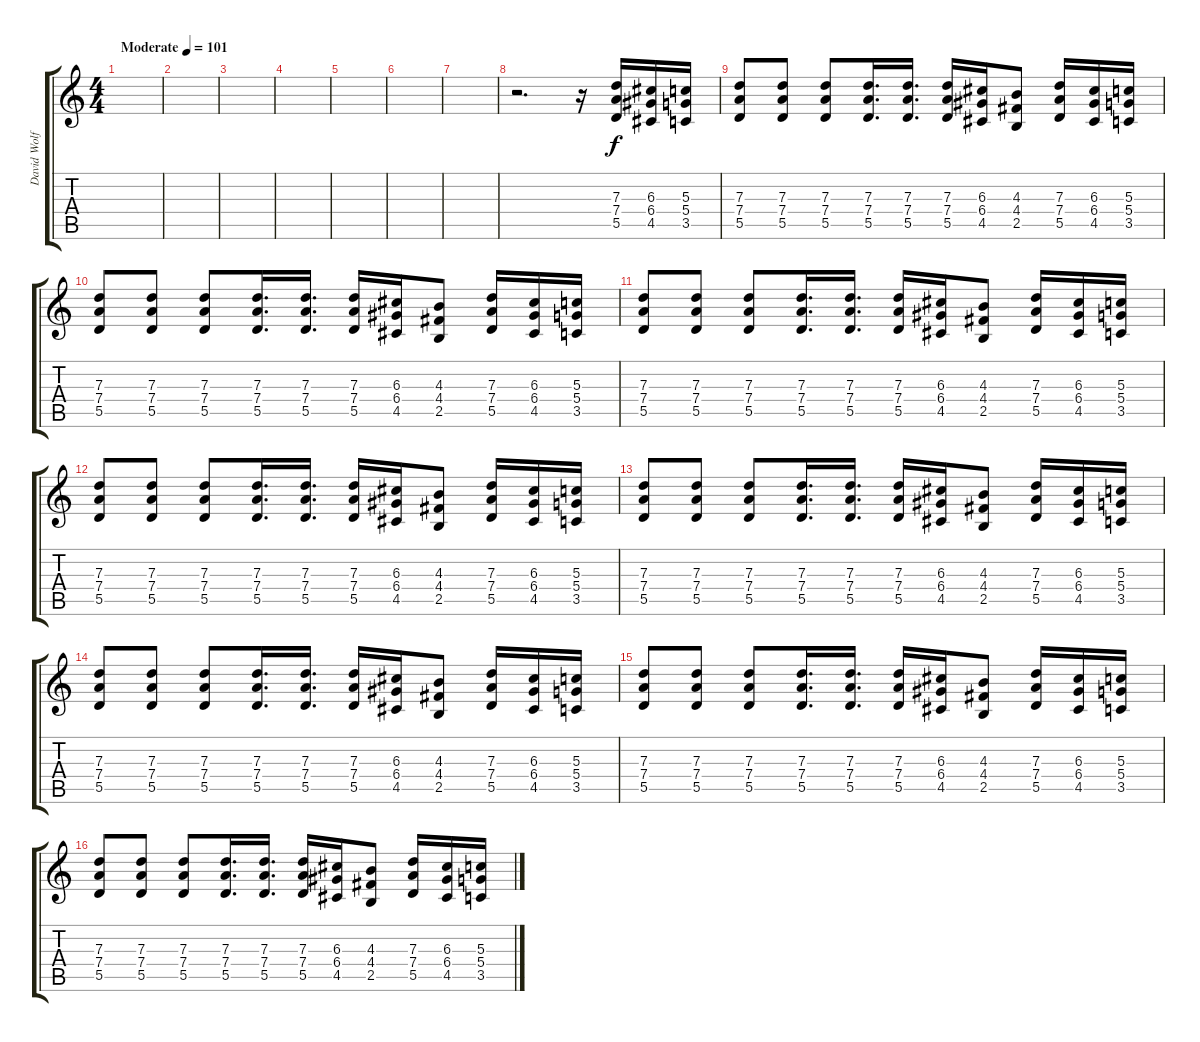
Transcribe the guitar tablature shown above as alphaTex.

\track ("David Wolfenden" "David Wolf") {instrument electricguitarclean}
\staff {score tabs}
\tuning (E4 B3 G3 D3 A2 E2) {hide}
\ts (4 4)
\tempo (101 "Moderate")
\clef g2
\ks c
|
|
|
|
|
|
|
r.2{d} r.16 (7.3 7.4 5.5).16 (6.3 6.4 4.5).16 (5.3 5.4 3.5).16 |
(7.3 7.4 5.5).8 (7.3 7.4 5.5).8 (7.3 7.4 5.5).8 (7.3 7.4 5.5).16{d} (7.3 7.4 5.5).16{d} (7.3 7.4 5.5).16 (6.3 6.4 4.5).16 (4.3 4.4 2.5).8 (7.3 7.4 5.5).16 (6.3 6.4 4.5).16 (5.3 5.4 3.5).16 |
(7.3 7.4 5.5).8 (7.3 7.4 5.5).8 (7.3 7.4 5.5).8 (7.3 7.4 5.5).16{d} (7.3 7.4 5.5).16{d} (7.3 7.4 5.5).16 (6.3 6.4 4.5).16 (4.3 4.4 2.5).8 (7.3 7.4 5.5).16 (6.3 6.4 4.5).16 (5.3 5.4 3.5).16 |
(7.3 7.4 5.5).8 (7.3 7.4 5.5).8 (7.3 7.4 5.5).8 (7.3 7.4 5.5).16{d} (7.3 7.4 5.5).16{d} (7.3 7.4 5.5).16 (6.3 6.4 4.5).16 (4.3 4.4 2.5).8 (7.3 7.4 5.5).16 (6.3 6.4 4.5).16 (5.3 5.4 3.5).16 |
(7.3 7.4 5.5).8 (7.3 7.4 5.5).8 (7.3 7.4 5.5).8 (7.3 7.4 5.5).16{d} (7.3 7.4 5.5).16{d} (7.3 7.4 5.5).16 (6.3 6.4 4.5).16 (4.3 4.4 2.5).8 (7.3 7.4 5.5).16 (6.3 6.4 4.5).16 (5.3 5.4 3.5).16 |
(7.3 7.4 5.5).8 (7.3 7.4 5.5).8 (7.3 7.4 5.5).8 (7.3 7.4 5.5).16{d} (7.3 7.4 5.5).16{d} (7.3 7.4 5.5).16 (6.3 6.4 4.5).16 (4.3 4.4 2.5).8 (7.3 7.4 5.5).16 (6.3 6.4 4.5).16 (5.3 5.4 3.5).16 |
(7.3 7.4 5.5).8 (7.3 7.4 5.5).8 (7.3 7.4 5.5).8 (7.3 7.4 5.5).16{d} (7.3 7.4 5.5).16{d} (7.3 7.4 5.5).16 (6.3 6.4 4.5).16 (4.3 4.4 2.5).8 (7.3 7.4 5.5).16 (6.3 6.4 4.5).16 (5.3 5.4 3.5).16 |
(7.3 7.4 5.5).8 (7.3 7.4 5.5).8 (7.3 7.4 5.5).8 (7.3 7.4 5.5).16{d} (7.3 7.4 5.5).16{d} (7.3 7.4 5.5).16 (6.3 6.4 4.5).16 (4.3 4.4 2.5).8 (7.3 7.4 5.5).16 (6.3 6.4 4.5).16 (5.3 5.4 3.5).16 |
(7.3 7.4 5.5).8 (7.3 7.4 5.5).8 (7.3 7.4 5.5).8 (7.3 7.4 5.5).16{d} (7.3 7.4 5.5).16{d} (7.3 7.4 5.5).16 (6.3 6.4 4.5).16 (4.3 4.4 2.5).8 (7.3 7.4 5.5).16 (6.3 6.4 4.5).16 (5.3 5.4 3.5).16
